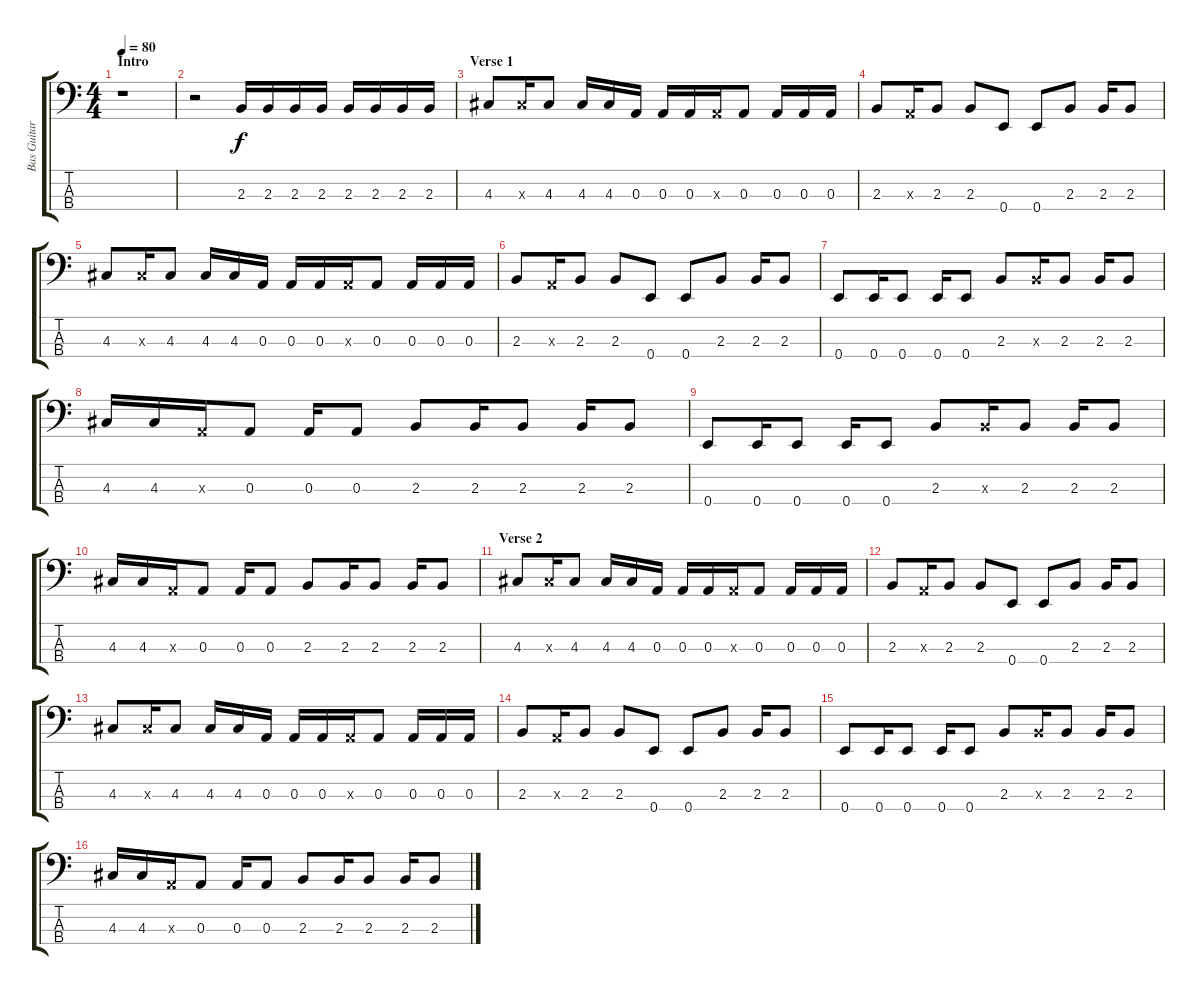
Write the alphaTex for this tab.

\track ("Bas Guitar" "Bas Guitar") {instrument electricbasspick}
\staff {score tabs}
\tuning (G2 D2 A1 E1) {hide}
\ts (4 4)
\section ("" "Intro")
\tempo 80
\clef f4
\ks c
r.1{dy f volume 16 instrument electricbasspick} |
r.2 2.3.16 2.3.16 2.3.16 2.3.16 2.3.16 2.3.16 2.3.16 2.3.16 |
\section ("" "Verse 1")
4.3.8 4.3{x}.16 4.3.8 4.3.16 4.3.16 0.3.16 0.3.16 0.3.16 0.3{x}.16 0.3.8 0.3.16 0.3.16 0.3.16 |
2.3.8 0.3{x}.16 2.3.8 2.3.8 0.4.8 0.4.8 2.3.8 2.3.16 2.3.8 |
4.3.8 4.3{x}.16 4.3.8 4.3.16 4.3.16 0.3.16 0.3.16 0.3.16 0.3{x}.16 0.3.8 0.3.16 0.3.16 0.3.16 |
2.3.8 0.3{x}.16 2.3.8 2.3.8 0.4.8 0.4.8 2.3.8 2.3.16 2.3.8 |
0.4.8 0.4.16 0.4.8 0.4.16 0.4.8 2.3.8 2.3{x}.16 2.3.8 2.3.16 2.3.8 |
4.3.16 4.3.16 0.3{x}.16 0.3.8 0.3.16 0.3.8 2.3.8 2.3.16 2.3.8 2.3.16 2.3.8 |
0.4.8 0.4.16 0.4.8 0.4.16 0.4.8 2.3.8 2.3{x}.16 2.3.8 2.3.16 2.3.8 |
4.3.16 4.3.16 0.3{x}.16 0.3.8 0.3.16 0.3.8 2.3.8 2.3.16 2.3.8 2.3.16 2.3.8 |
\section ("" "Verse 2")
4.3.8 4.3{x}.16 4.3.8 4.3.16 4.3.16 0.3.16 0.3.16 0.3.16 0.3{x}.16 0.3.8 0.3.16 0.3.16 0.3.16 |
2.3.8 0.3{x}.16 2.3.8 2.3.8 0.4.8 0.4.8 2.3.8 2.3.16 2.3.8 |
4.3.8 4.3{x}.16 4.3.8 4.3.16 4.3.16 0.3.16 0.3.16 0.3.16 0.3{x}.16 0.3.8 0.3.16 0.3.16 0.3.16 |
2.3.8 0.3{x}.16 2.3.8 2.3.8 0.4.8 0.4.8 2.3.8 2.3.16 2.3.8 |
0.4.8 0.4.16 0.4.8 0.4.16 0.4.8 2.3.8 2.3{x}.16 2.3.8 2.3.16 2.3.8 |
4.3.16 4.3.16 0.3{x}.16 0.3.8 0.3.16 0.3.8 2.3.8 2.3.16 2.3.8 2.3.16 2.3.8
